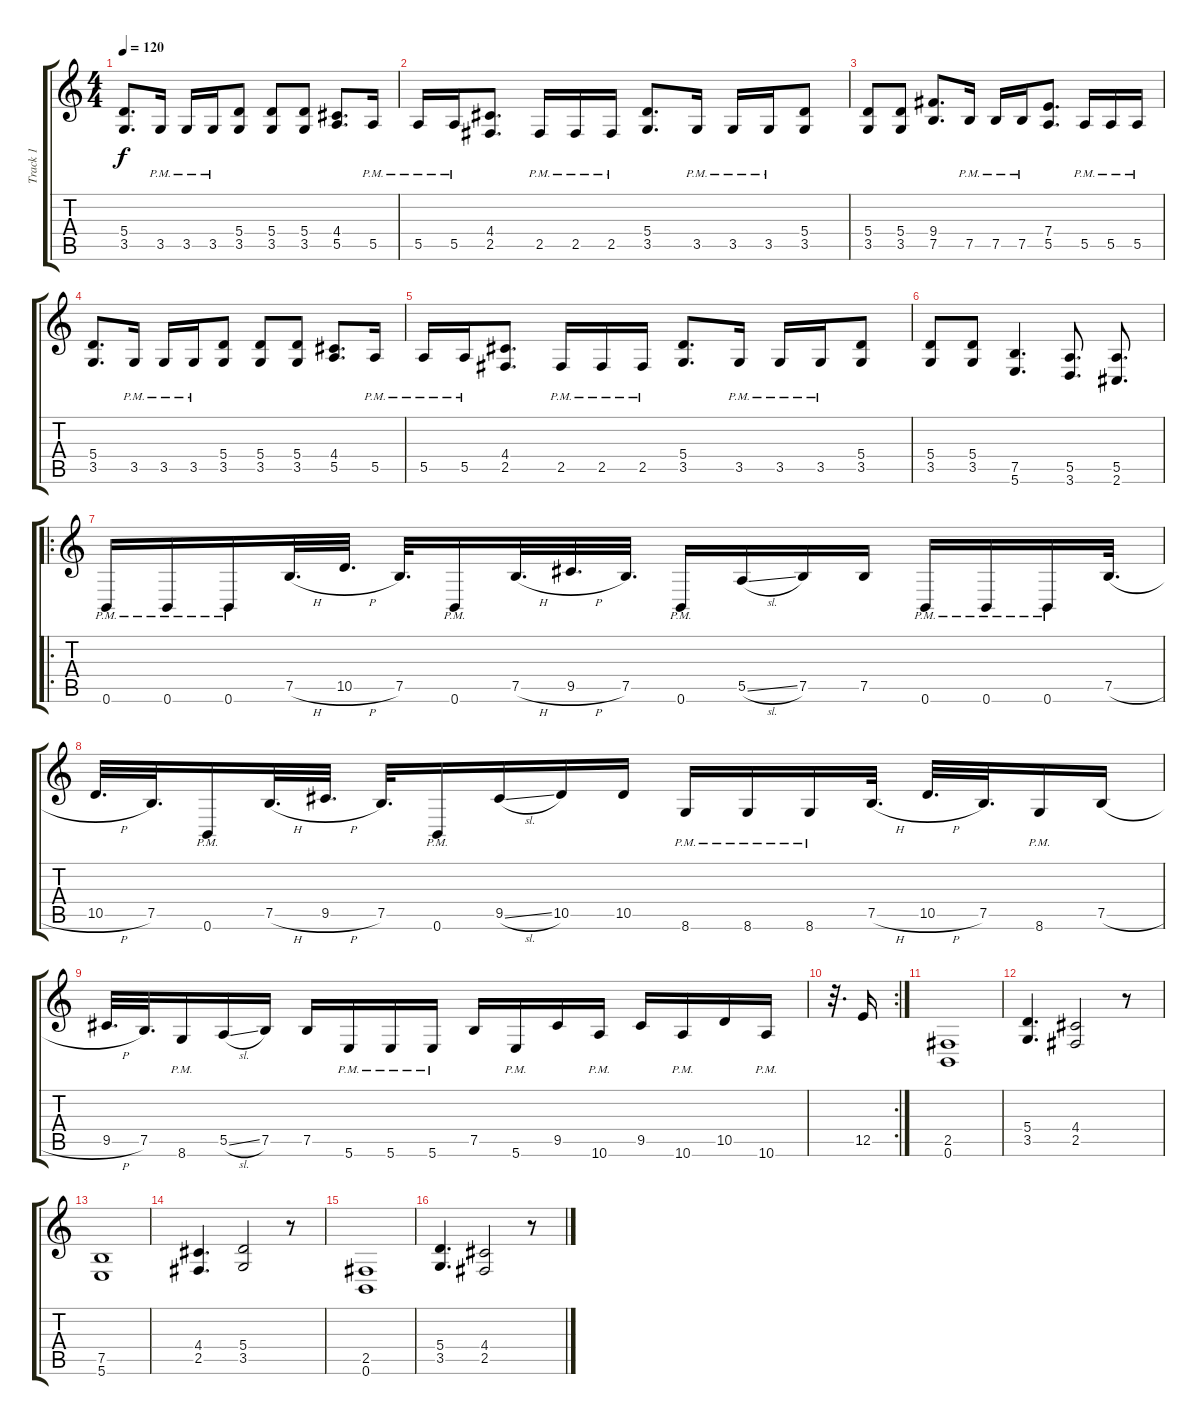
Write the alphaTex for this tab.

\track ("Track 1" "Track 1") {instrument distortionguitar}
\staff {score tabs}
\tuning (B3 Gb3 D3 A2 E2 B1) {hide}
\ts (4 4)
\tempo 120
\clef g2
\ks c
(5.4 3.5).8{d dy f} 3.5{pm}.16 3.5{pm}.16 3.5{pm}.16 (5.4 3.5).8 (5.4 3.5).8 (5.4 3.5).8 (4.4 5.5).8{d} 5.5{pm}.16 |
5.5{pm}.16 5.5{pm}.16 (4.4 2.5).8{d} 2.5{pm}.16 2.5{pm}.16 2.5{pm}.16 (5.4 3.5).8{d} 3.5{pm}.16 3.5{pm}.16 3.5{pm}.16 (5.4 3.5).8 |
(5.4 3.5).8 (5.4 3.5).8 (9.4 7.5).8{d} 7.5{pm}.16 7.5{pm}.16 7.5{pm}.16 (7.4 5.5).8{d} 5.5{pm}.16 5.5{pm}.16 5.5{pm}.16 |
(5.4 3.5).8{d} 3.5{pm}.16 3.5{pm}.16 3.5{pm}.16 (5.4 3.5).8 (5.4 3.5).8 (5.4 3.5).8 (4.4 5.5).8{d} 5.5{pm}.16 |
5.5{pm}.16 5.5{pm}.16 (4.4 2.5).8{d} 2.5{pm}.16 2.5{pm}.16 2.5{pm}.16 (5.4 3.5).8{d} 3.5{pm}.16 3.5{pm}.16 3.5{pm}.16 (5.4 3.5).8 |
(5.4 3.5).8 (5.4 3.5).8 (7.5 5.6).4{d} (5.5 3.6).8{d} (5.5 2.6).8{d} |
\ro
0.6{pm}.16 0.6{pm}.16 0.6{pm}.16 7.5{h}.32{d} 10.5{h}.32{d} 7.5.32{d} 0.6{pm}.16 7.5{h}.32{d} 9.5{h}.32{d} 7.5.32{d} 0.6{pm}.16 5.5{sl}.16 7.5.16 7.5.16 0.6{pm}.16 0.6{pm}.16 0.6{pm}.16 7.5{h}.32{d} |
10.5{h}.32{d} 7.5.32{d} 0.6{pm}.16 7.5{h}.32{d} 9.5{h}.32{d} 7.5.32{d} 0.6{pm}.16 9.5{sl}.16 10.5.16 10.5.16 8.6{pm}.16 8.6{pm}.16 8.6{pm}.16 7.5{h}.32{d} 10.5{h}.32{d} 7.5.32{d} 8.6{pm}.16 7.5{h}.16 |
9.5{h}.32{d} 7.5.32{d} 8.6{pm}.16 5.5{sl}.16 7.5.16 7.5.16 5.6{pm}.16 5.6{pm}.16 5.6{pm}.16 7.5.16 5.6{pm}.16 9.5.16 10.6{pm}.16 9.5.16 10.6{pm}.16 10.5.16 10.6{pm}.16 |
\rc 2
r.32{d} 12.5.16 |
(2.5 0.6).1 |
(5.4 3.5).4{d} (4.4 2.5).2 r.8 |
(7.5 5.6).1 |
(4.4 2.5).4{d} (5.4 3.5).2 r.8 |
(2.5 0.6).1 |
(5.4 3.5).4{d} (4.4 2.5).2 r.8
